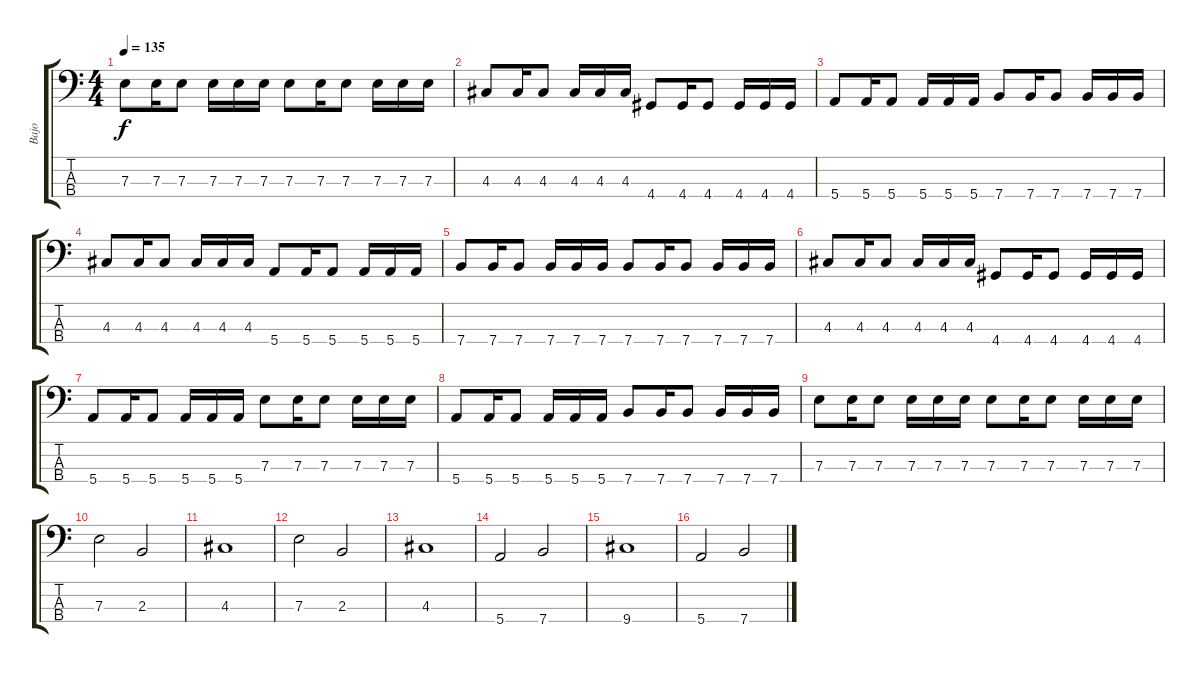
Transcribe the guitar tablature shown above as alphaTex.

\track ("Bajo" "Bajo") {instrument electricbassfinger}
\staff {score tabs}
\tuning (G2 D2 A1 E1) {hide}
\ts (4 4)
\tempo 135
\clef f4
\ks c
7.3.8{dy f} 7.3.16 7.3.8 7.3.16 7.3.16 7.3.16 7.3.8 7.3.16 7.3.8 7.3.16 7.3.16 7.3.16 |
4.3.8 4.3.16 4.3.8 4.3.16 4.3.16 4.3.16 4.4.8 4.4.16 4.4.8 4.4.16 4.4.16 4.4.16 |
5.4.8 5.4.16 5.4.8 5.4.16 5.4.16 5.4.16 7.4.8 7.4.16 7.4.8 7.4.16 7.4.16 7.4.16 |
4.3.8 4.3.16 4.3.8 4.3.16 4.3.16 4.3.16 5.4.8 5.4.16 5.4.8 5.4.16 5.4.16 5.4.16 |
7.4.8 7.4.16 7.4.8 7.4.16 7.4.16 7.4.16 7.4.8 7.4.16 7.4.8 7.4.16 7.4.16 7.4.16 |
4.3.8 4.3.16 4.3.8 4.3.16 4.3.16 4.3.16 4.4.8 4.4.16 4.4.8 4.4.16 4.4.16 4.4.16 |
5.4.8 5.4.16 5.4.8 5.4.16 5.4.16 5.4.16 7.3.8 7.3.16 7.3.8 7.3.16 7.3.16 7.3.16 |
5.4.8 5.4.16 5.4.8 5.4.16 5.4.16 5.4.16 7.4.8 7.4.16 7.4.8 7.4.16 7.4.16 7.4.16 |
7.3.8 7.3.16 7.3.8 7.3.16 7.3.16 7.3.16 7.3.8 7.3.16 7.3.8 7.3.16 7.3.16 7.3.16 |
7.3.2 2.3.2 |
4.3.1 |
7.3.2 2.3.2 |
4.3.1 |
5.4.2 7.4.2 |
9.4.1 |
5.4.2 7.4.2
